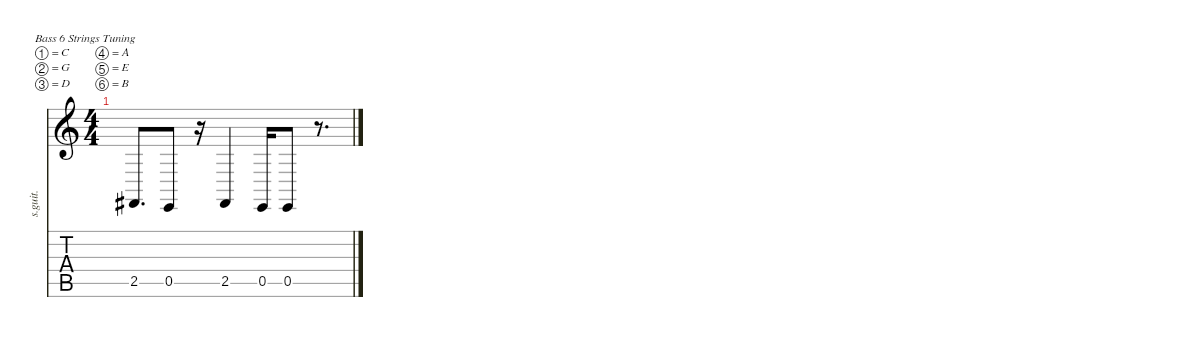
\defaultSystemsLayout 4
\hideDynamics
\bracketExtendMode nobrackets
\track ("bass" "s.guit.") {instrument electricbassfinger}
\staff {score tabs}
\tuning (C3 G2 D2 A1 E1 B0)
\ts (4 4)
\tempo (128 hide)
\clef g2
\ks c
2.5{acc #}.8{d dy f} 0.5.8 r.16 2.5{acc #}.4 0.5.16 0.5.8 r.8{d}
